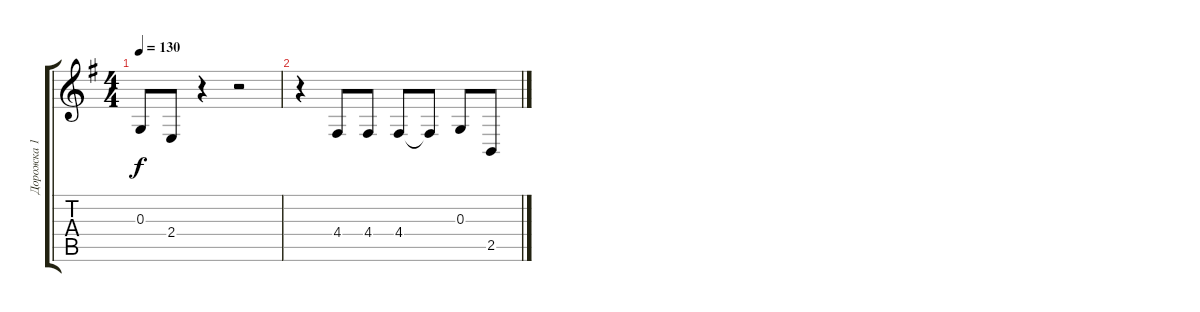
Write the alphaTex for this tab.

\track ("Дорожка 1" "Дорожка 1") {instrument bassoon}
\staff {score tabs}
\tuning (E4 B3 G3 D3 A2 E2) {hide}
\ts (4 4)
\tempo 130
\clef g2
\ks g
0.3.8{dy f} 2.4.8 r.4 r.2 |
r.4 4.4.8 4.4.8 4.4.8 4.4{t}.8 0.3.8 2.5.8
